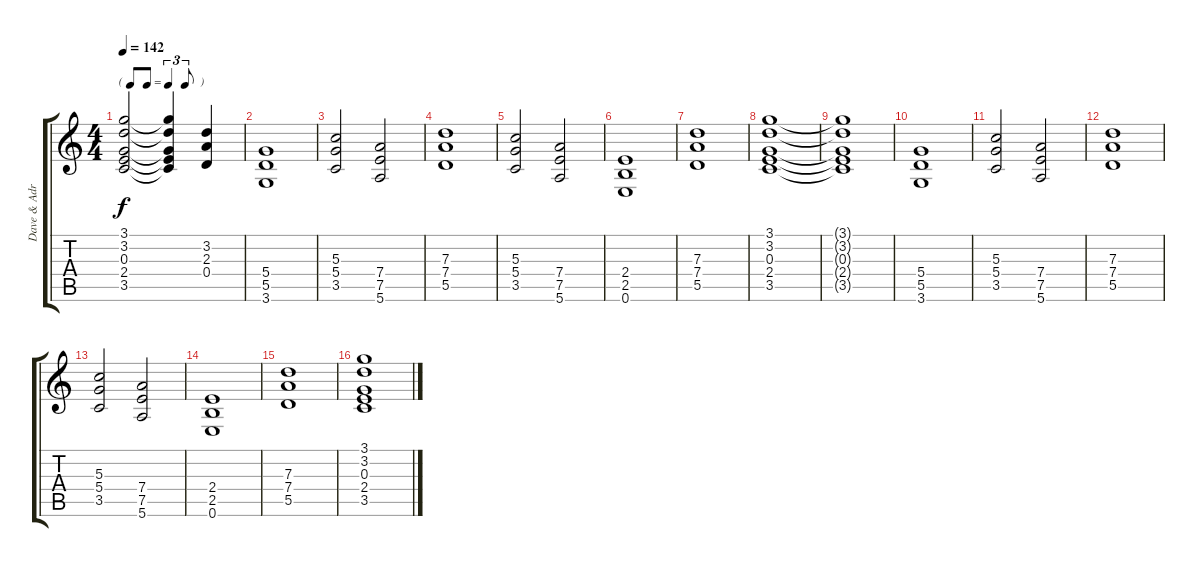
\track ("Dave & Adrian (Rhythm Guitar)" "Dave & Adr") {instrument distortionguitar}
\staff {score tabs}
\tuning (E4 B3 G3 D3 A2 E2) {hide}
\ts (4 4)
\tf triplet8th
\tempo 142
\clef g2
\ks c
(3.1{t} 3.2{t} 0.3{t} 2.4{t} 3.5{t}).2{dy f} (3.1{t} 3.2{t} 0.3{t} 2.4{t} 3.5{t}).4 (3.2 2.3 0.4).4 |
(5.4 5.5 3.6).1 |
(5.3 5.4 3.5).2 (7.4 7.5 5.6).2 |
(7.3 7.4 5.5).1 |
(5.3 5.4 3.5).2 (7.4 7.5 5.6).2 |
(2.4 2.5 0.6).1 |
(7.3 7.4 5.5).1 |
(3.1 3.2 0.3 2.4 3.5).1 |
(3.1{t} 3.2{t} 0.3{t} 2.4{t} 3.5{t}).1 |
(5.4 5.5 3.6).1 |
(5.3 5.4 3.5).2 (7.4 7.5 5.6).2 |
(7.3 7.4 5.5).1 |
(5.3 5.4 3.5).2 (7.4 7.5 5.6).2 |
(2.4 2.5 0.6).1 |
(7.3 7.4 5.5).1 |
(3.1 3.2 0.3 2.4 3.5).1
